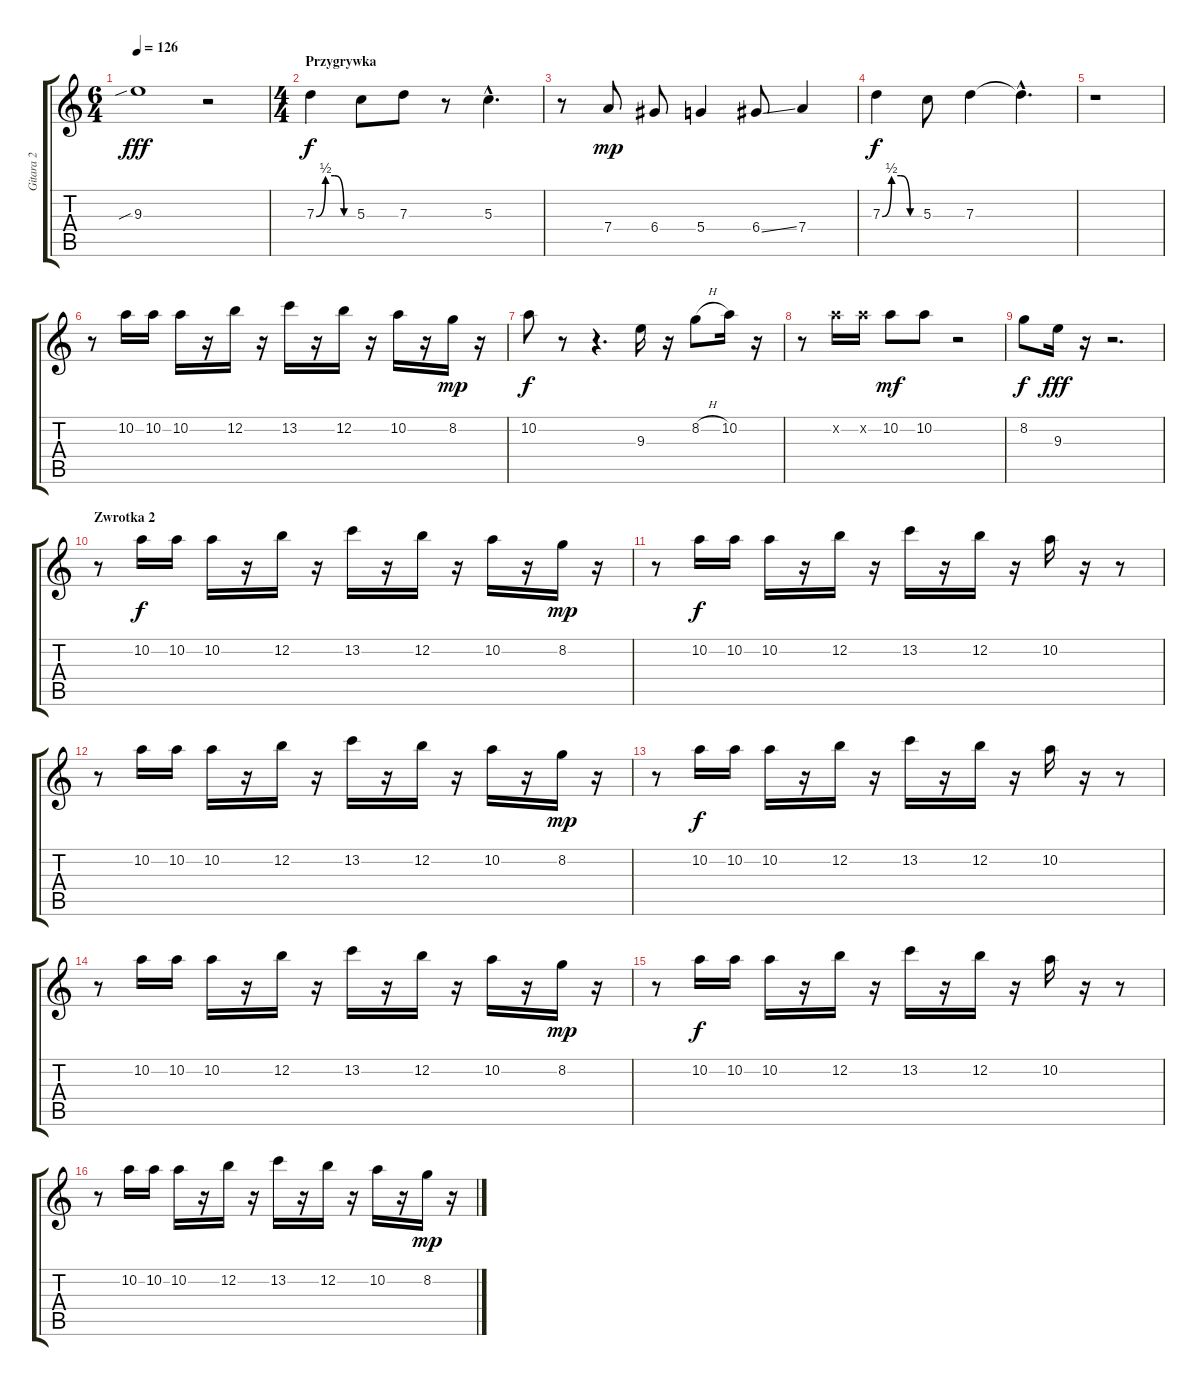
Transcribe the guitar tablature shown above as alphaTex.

\track ("Gitara 2" "Gitara 2") {instrument electricguitarjazz}
\staff {score tabs}
\tuning (E4 B3 G3 D3 A2 E2) {hide}
\ts (6 4)
\tempo 126
\clef g2
\ks c
9.3{sib}.1{dy fff} r.2 |
\ts (4 4)
\section ("" "Przygrywka")
7.3{be (custom 0 0 15 2 30 2 45 0 60 0)}.4{dy f volume 12 instrument electricguitarjazz} 5.3.8 7.3.8 r.8 5.3{hac}.4{d} |
r.8 7.4.8{dy mp} 6.4.8 5.4.4 6.4{ss}.8 7.4.4 |
7.3{be (custom 0 0 15 2 30 2 45 0 60 0)}.4{dy f volume 12 instrument electricguitarjazz} 5.3.8 7.3.4 7.3{hac t}.4{d} |
r.1 |
r.8{volume 7} 10.2.16 10.2.16 10.2.16 r.16 12.2.16 r.16 13.2.16 r.16 12.2.16 r.16 10.2.16 r.16 8.2.16{dy mp} r.16 |
10.2.8{dy f} r.8 r.4{d} 9.3.16 r.16 8.2{h}.8 10.2.16 r.16 |
r.8 10.2{x}.16 10.2{x}.16 10.2.8{dy mf} 10.2.8 r.2 |
8.2.8{dy f} 9.3.16{dy fff} r.16 r.2{d} |
\section ("" "Zwrotka 2")
r.8{volume 4} 10.2.16{dy f} 10.2.16 10.2.16 r.16 12.2.16 r.16 13.2.16 r.16 12.2.16 r.16 10.2.16 r.16 8.2.16{dy mp} r.16 |
r.8 10.2.16{dy f} 10.2.16 10.2.16 r.16 12.2.16 r.16 13.2.16 r.16 12.2.16 r.16 10.2.16 r.16 r.8 |
r.8 10.2.16 10.2.16 10.2.16 r.16 12.2.16 r.16 13.2.16 r.16 12.2.16 r.16 10.2.16 r.16 8.2.16{dy mp} r.16 |
r.8 10.2.16{dy f} 10.2.16 10.2.16 r.16 12.2.16 r.16 13.2.16 r.16 12.2.16 r.16 10.2.16 r.16 r.8 |
r.8 10.2.16 10.2.16 10.2.16 r.16 12.2.16 r.16 13.2.16 r.16 12.2.16 r.16 10.2.16 r.16 8.2.16{dy mp} r.16 |
r.8 10.2.16{dy f} 10.2.16 10.2.16 r.16 12.2.16 r.16 13.2.16 r.16 12.2.16 r.16 10.2.16 r.16 r.8 |
r.8 10.2.16 10.2.16 10.2.16 r.16 12.2.16 r.16 13.2.16 r.16 12.2.16 r.16 10.2.16 r.16 8.2.16{dy mp} r.16
